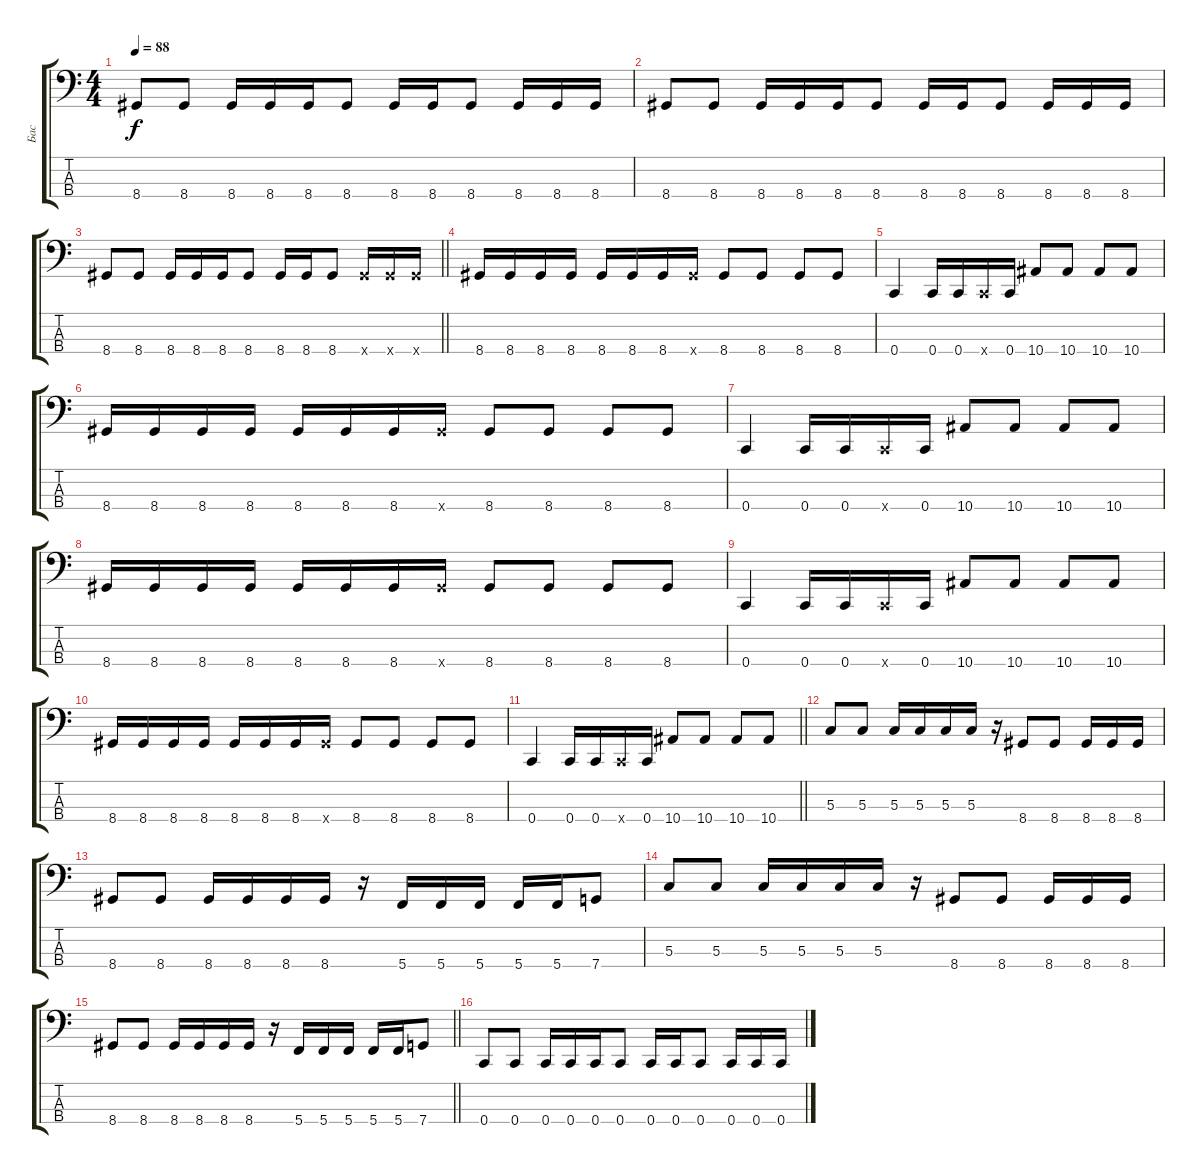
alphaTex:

\track ("Бас" "Бас") {instrument electricbassfinger}
\staff {score tabs}
\tuning (F2 C2 G1 C1) {hide}
\ts (4 4)
\tempo 88
\clef f4
\ks c
8.4.8{dy f} 8.4.8 8.4.16 8.4.16 8.4.16 8.4.8 8.4.16 8.4.16 8.4.8 8.4.16 8.4.16 8.4.16 |
8.4.8 8.4.8 8.4.16 8.4.16 8.4.16 8.4.8 8.4.16 8.4.16 8.4.8 8.4.16 8.4.16 8.4.16 |
\barLineRight lightlight
8.4.8 8.4.8 8.4.16 8.4.16 8.4.16 8.4.8 8.4.16 8.4.16 8.4.8 8.4{x}.16 8.4{x}.16 8.4{x}.16 |
8.4.16 8.4.16 8.4.16 8.4.16 8.4.16 8.4.16 8.4.16 8.4{x}.16 8.4.8 8.4.8 8.4.8 8.4.8 |
0.4.4 0.4.16 0.4.16 0.4{x}.16 0.4.16 10.4.8 10.4.8 10.4.8 10.4.8 |
8.4.16 8.4.16 8.4.16 8.4.16 8.4.16 8.4.16 8.4.16 8.4{x}.16 8.4.8 8.4.8 8.4.8 8.4.8 |
0.4.4 0.4.16 0.4.16 0.4{x}.16 0.4.16 10.4.8 10.4.8 10.4.8 10.4.8 |
8.4.16 8.4.16 8.4.16 8.4.16 8.4.16 8.4.16 8.4.16 8.4{x}.16 8.4.8 8.4.8 8.4.8 8.4.8 |
0.4.4 0.4.16 0.4.16 0.4{x}.16 0.4.16 10.4.8 10.4.8 10.4.8 10.4.8 |
8.4.16 8.4.16 8.4.16 8.4.16 8.4.16 8.4.16 8.4.16 8.4{x}.16 8.4.8 8.4.8 8.4.8 8.4.8 |
\barLineRight lightlight
0.4.4 0.4.16 0.4.16 0.4{x}.16 0.4.16 10.4.8 10.4.8 10.4.8 10.4.8 |
5.3.8 5.3.8 5.3.16 5.3.16 5.3.16 5.3.16 r.16 8.4.8 8.4.8 8.4.16 8.4.16 8.4.16 |
8.4.8 8.4.8 8.4.16 8.4.16 8.4.16 8.4.16 r.16 5.4.16 5.4.16 5.4.16 5.4.16 5.4.16 7.4.8 |
5.3.8 5.3.8 5.3.16 5.3.16 5.3.16 5.3.16 r.16 8.4.8 8.4.8 8.4.16 8.4.16 8.4.16 |
\barLineRight lightlight
8.4.8 8.4.8 8.4.16 8.4.16 8.4.16 8.4.16 r.16 5.4.16 5.4.16 5.4.16 5.4.16 5.4.16 7.4.8 |
0.4.8 0.4.8 0.4.16 0.4.16 0.4.16 0.4.8 0.4.16 0.4.16 0.4.8 0.4.16 0.4.16 0.4.16
